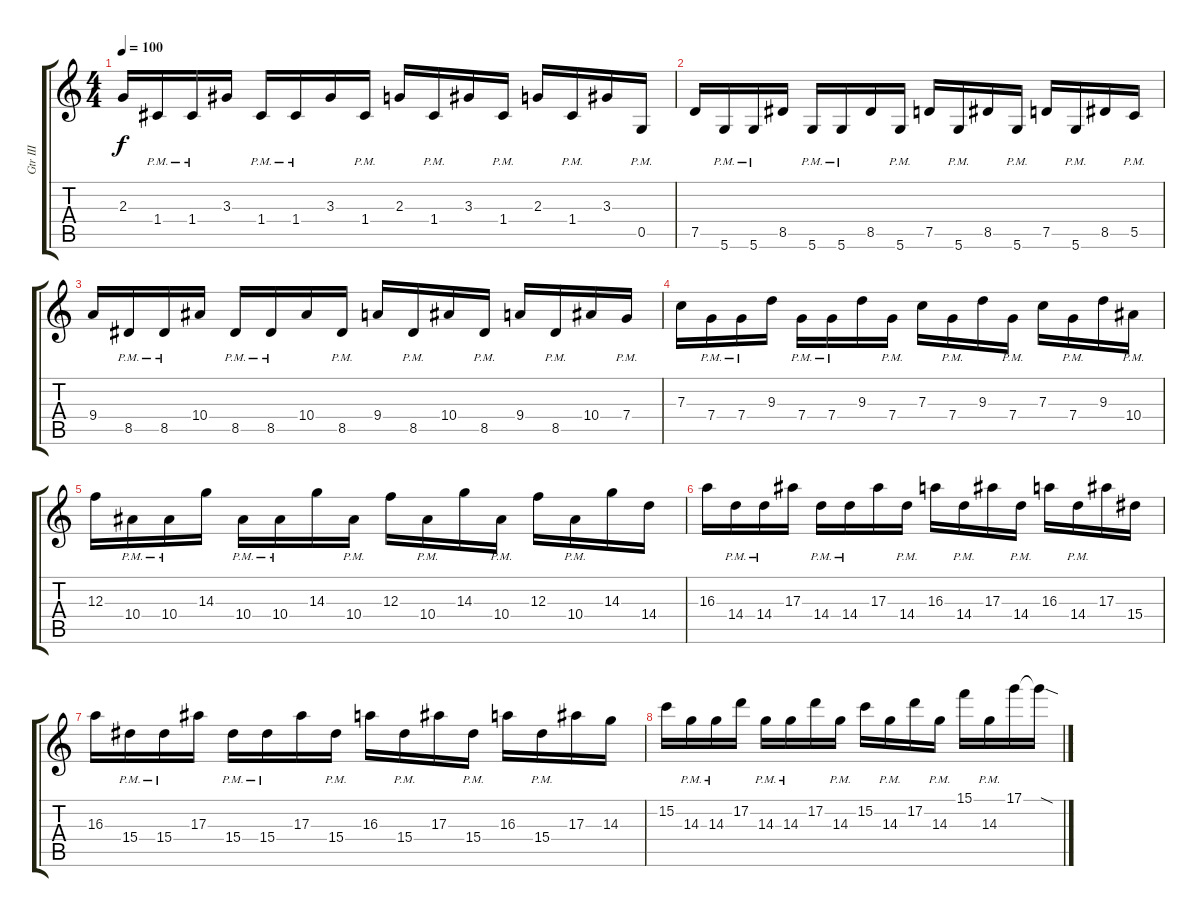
\track ("Gtr III" "Gtr III") {instrument distortionguitar}
\staff {score tabs}
\tuning (D4 A3 F3 C3 G2 D2) {hide}
\ts (4 4)
\tempo 100
\clef g2
\ks c
2.3.16{dy f instrument distortionguitar} 1.4{pm}.16 1.4{pm}.16 3.3.16 1.4{pm}.16 1.4{pm}.16 3.3.16 1.4{pm}.16 2.3.16 1.4{pm}.16 3.3.16 1.4{pm}.16 2.3.16 1.4{pm}.16 3.3.16 0.5{pm}.16 |
7.5.16 5.6{pm}.16 5.6{pm}.16 8.5.16 5.6{pm}.16 5.6{pm}.16 8.5.16 5.6{pm}.16 7.5.16 5.6{pm}.16 8.5.16 5.6{pm}.16 7.5.16 5.6{pm}.16 8.5.16 5.5{pm}.16 |
9.4.16 8.5{pm}.16 8.5{pm}.16 10.4.16 8.5{pm}.16 8.5{pm}.16 10.4.16 8.5{pm}.16 9.4.16 8.5{pm}.16 10.4.16 8.5{pm}.16 9.4.16 8.5{pm}.16 10.4.16 7.4{pm}.16 |
7.3.16 7.4{pm}.16 7.4{pm}.16 9.3.16 7.4{pm}.16 7.4{pm}.16 9.3.16 7.4{pm}.16 7.3.16 7.4{pm}.16 9.3.16 7.4{pm}.16 7.3.16 7.4{pm}.16 9.3.16 10.4{pm}.16 |
12.3.16 10.4{pm}.16 10.4{pm}.16 14.3.16 10.4{pm}.16 10.4{pm}.16 14.3.16 10.4{pm}.16 12.3.16 10.4{pm}.16 14.3.16 10.4{pm}.16 12.3.16 10.4{pm}.16 14.3.16 14.4.16 |
16.3.16 14.4{pm}.16 14.4{pm}.16 17.3.16 14.4{pm}.16 14.4{pm}.16 17.3.16 14.4{pm}.16 16.3.16 14.4{pm}.16 17.3.16 14.4{pm}.16 16.3.16 14.4{pm}.16 17.3.16 15.4.16 |
16.3.16 15.4{pm}.16 15.4{pm}.16 17.3.16 15.4{pm}.16 15.4{pm}.16 17.3.16 15.4{pm}.16 16.3.16 15.4{pm}.16 17.3.16 15.4{pm}.16 16.3.16 15.4{pm}.16 17.3.16 14.3.16 |
15.2.16 14.3{pm}.16 14.3{pm}.16 17.2.16 14.3{pm}.16 14.3{pm}.16 17.2.16 14.3{pm}.16 15.2.16 14.3{pm}.16 17.2.16 14.3{pm}.16 15.1.16 14.3{pm}.16 17.1.16 17.1{sod t}.16
